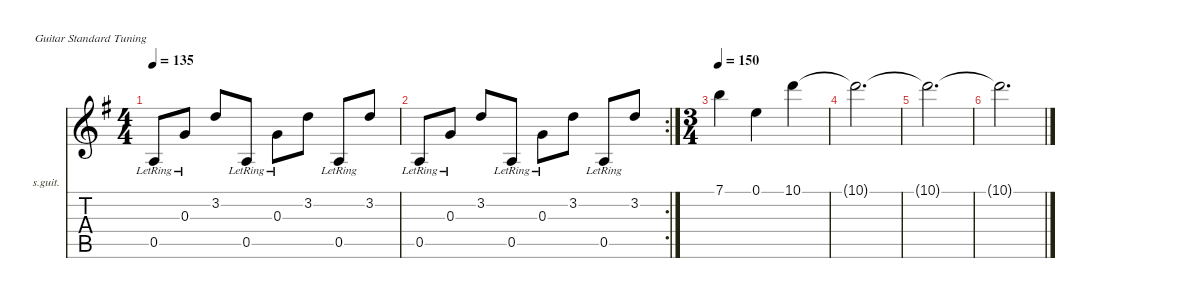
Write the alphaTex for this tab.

\defaultSystemsLayout 4
\hideDynamics
\bracketExtendMode nobrackets
\firstSystemTrackNameOrientation horizontal
\otherSystemsTrackNameOrientation horizontal
\track ("Steel Guitar" "s.guit.") {instrument acousticguitarsteel}
\staff {score tabs}
\tuning (E4 B3 G3 D3 A2 E2)
\ts (4 4)
\tempo 135
\clef g2
\ks eminor
0.5{lr}.8{dy mf} 0.3{lr}.8 3.2.8 0.5{lr}.8 0.3{lr}.8 3.2.8 0.5{lr}.8 3.2.8 |
\rc 2
0.5{lr}.8 0.3{lr}.8 3.2.8 0.5{lr}.8 0.3{lr}.8 3.2.8 0.5{lr}.8 3.2.8 |
\ts (3 4)
\beaming (8 2 2 2)
\tempo 150
7.1.4 0.1.4 10.1.4 |
10.1{t}.2{d} |
10.1{t}.2{d} |
10.1{t}.2{d}
